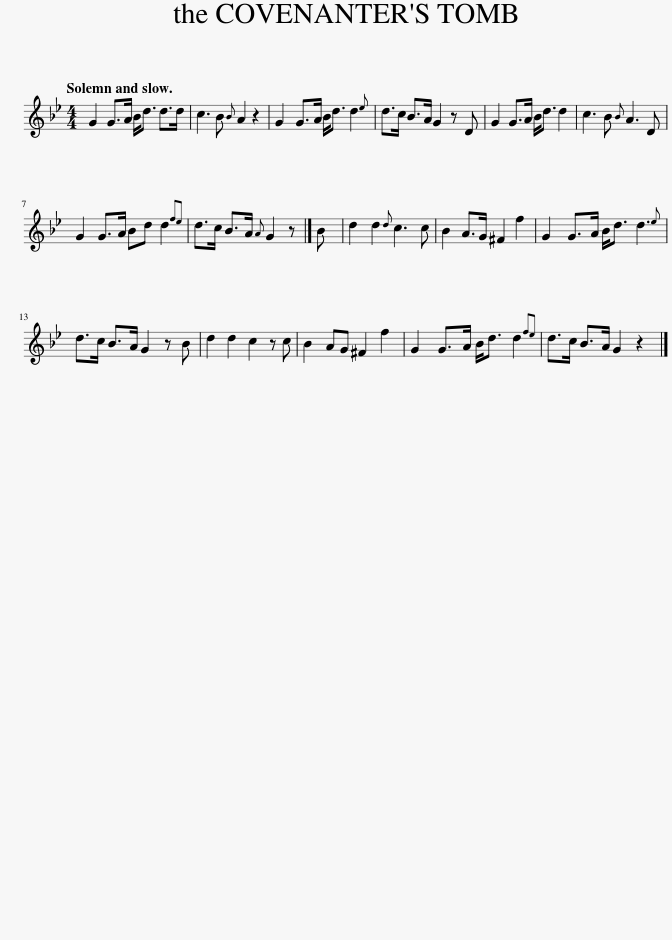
X:1
L:1/8
Q:1/4=120
M:4/4
I:linebreak $
K:Gmin
V:1 treble
V:1
 G2 G>A B<d d>d | c3 B{B} A2 z2 | G2 G>A B<d d2{e} | d>c B>A G2 z D | G2 G>A B<d d2 | %5
 c3 B{B} A3 D |$ G2 G>A Bd d2{fe} | d>c B>A{A} G2 z |] B | d2 d2{d} c3 c | %10
 B2 A>G ^F2 f2 | G2 G>A B<d d3{e} |$ d>c B>A G2 z B | d2 d2 c2 z c | B2 AG ^F2 f2 | %15
 G2 G>A B<d d2{fe} | d>c B>A G2 z2 |] %17
